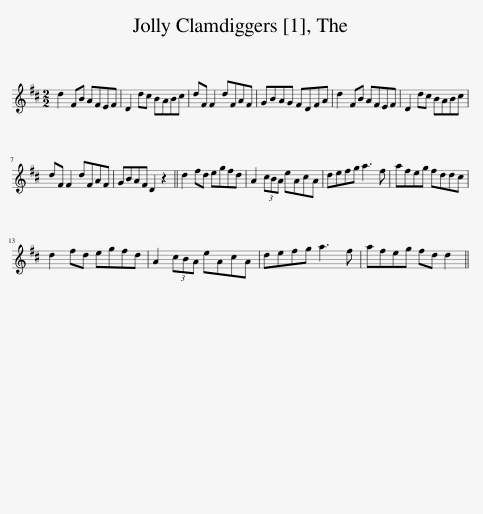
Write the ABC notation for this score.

X:1
L:1/8
M:2/2
I:linebreak $
K:D
V:1 treble
V:1
 d2 FB AFEF | D2 dc BABc | dF F2 dFAF | GBAG FDFA | d2 FB AFEF | %5
 D2 dc BABc |$ dF F2 dFAF | GBAF D2 z2 || d2 fd egfd | A2 (3cBA eAcA | %10
 defg a3 f | afeg fddc |$ d2 fd egfd | A2 (3cBA eAcA | defg a3 f | %15
 afeg fd d2 || %16
